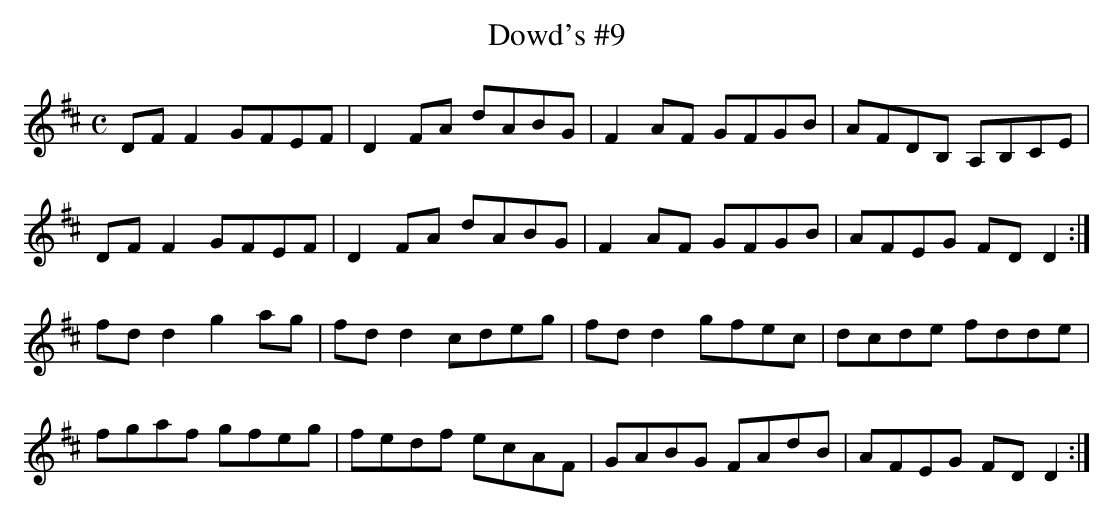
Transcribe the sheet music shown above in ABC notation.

X:1
T:Dowd's #9
M:C
L:1/8
K:D Major
DFF2 GFEF|D2FA dABG|F2AF GFGB|AFDB, A,B,CE|!
DFF2 GFEF|D2FA dABG|F2AF GFGB|AFEG FDD2:|!
fdd2 g2ag|fdd2 cdeg|fdd2 gfec|dcde fdde|!
fgaf gfeg|fedf ecAF|GABG FAdB|AFEG FDD2:|!
